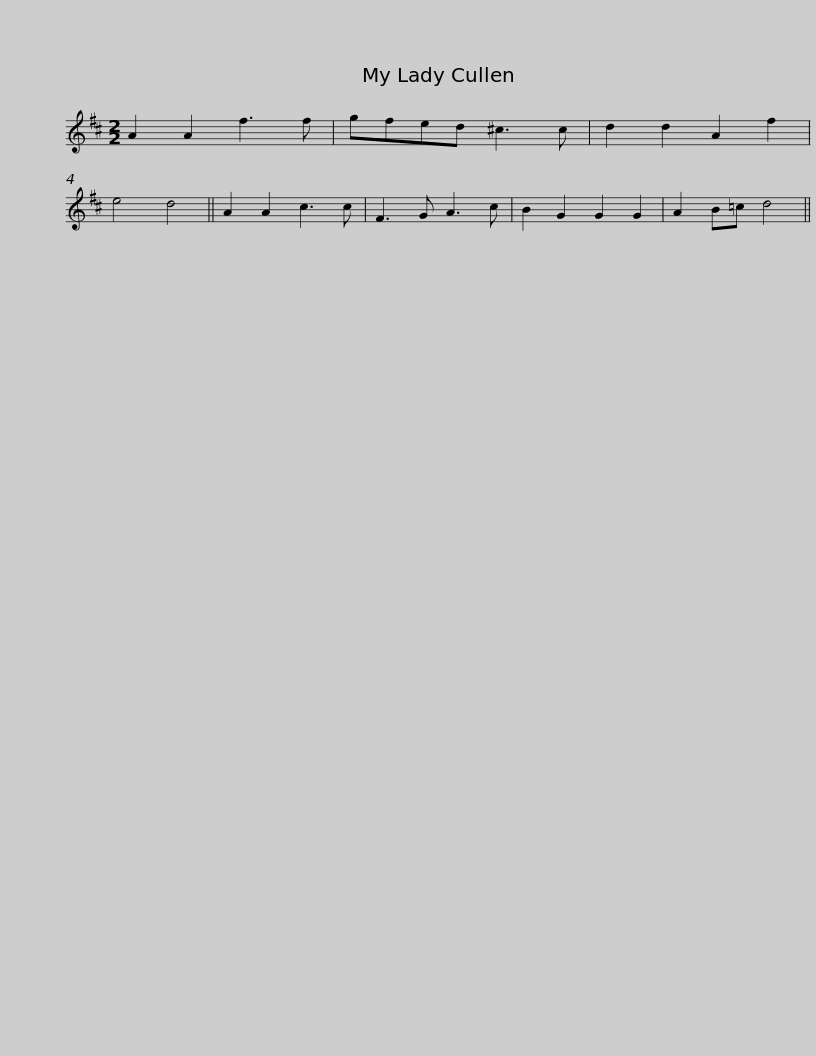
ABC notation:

X:1
L:1/8
M:2/2
I:linebreak $
K:D
V:1 treble
V:1
 A2 A2 f3 f | gfed ^c3 c | d2 d2 A2 f2 | e4 d4 || A2 A2 c3 c | %5
 F3 G A3 c | B2 G2 G2 G2 | A2 B=c d4 || %8
